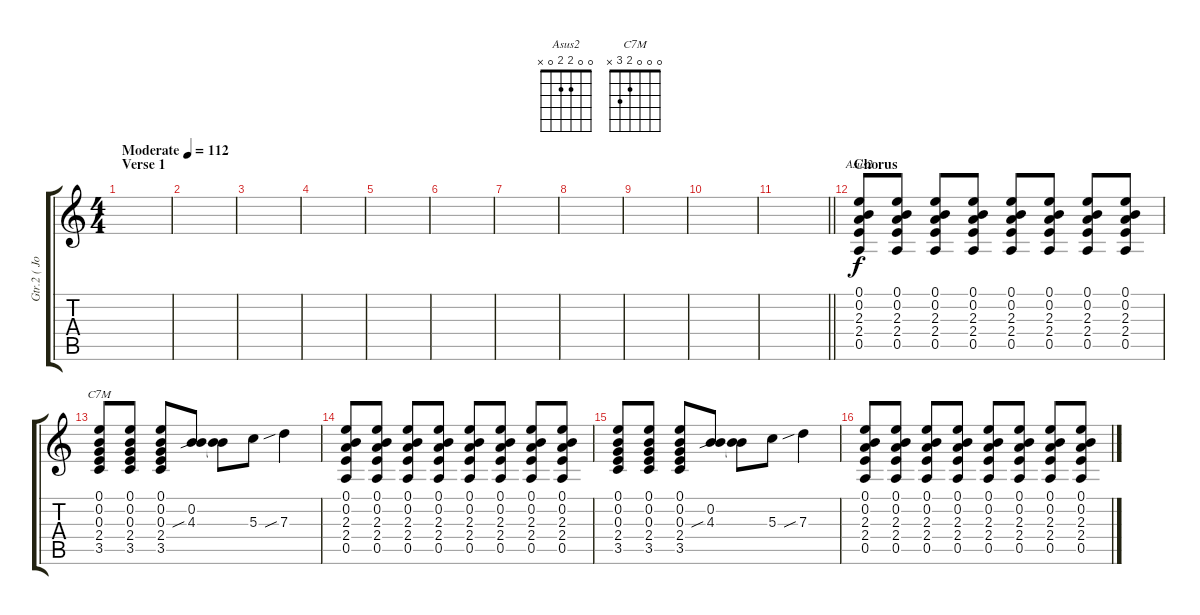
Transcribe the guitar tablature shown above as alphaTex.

\track ("Gtr.2 ( Jonny Greenwood )" "Gtr.2 ( Jo") {instrument distortionguitar}
\staff {score tabs}
\tuning (E4 B3 G3 D3 A2 E2) {hide}
\chord ("Asus2" 0 0 2 2 0 x)
\chord ("C7M" 0 0 0 2 3 x)
\ts (4 4)
\section ("" "Verse 1")
\tempo (112 "Moderate")
\clef g2
\ks c
|
|
|
|
|
|
|
|
|
|
\barLineRight lightlight
|
\section ("" "Chorus")
(0.1 0.2 2.3 2.4 0.5).8{ch "Asus2"} (0.1 0.2 2.3 2.4 0.5).8 (0.1 0.2 2.3 2.4 0.5).8 (0.1 0.2 2.3 2.4 0.5).8 (0.1 0.2 2.3 2.4 0.5).8 (0.1 0.2 2.3 2.4 0.5).8 (0.1 0.2 2.3 2.4 0.5).8 (0.1 0.2 2.3 2.4 0.5).8 |
(0.1 0.2 0.3 2.4 3.5).8{ch "C7M"} (0.1 0.2 0.3 2.4 3.5).8 (0.1 0.2 0.3 2.4 3.5).8 (0.2 4.3{sib}).8 (0.2{t} 4.3{t}).8 5.3.8 7.3{sib}.4 |
(0.1 0.2 2.3 2.4 0.5).8 (0.1 0.2 2.3 2.4 0.5).8 (0.1 0.2 2.3 2.4 0.5).8 (0.1 0.2 2.3 2.4 0.5).8 (0.1 0.2 2.3 2.4 0.5).8 (0.1 0.2 2.3 2.4 0.5).8 (0.1 0.2 2.3 2.4 0.5).8 (0.1 0.2 2.3 2.4 0.5).8 |
(0.1 0.2 0.3 2.4 3.5).8 (0.1 0.2 0.3 2.4 3.5).8 (0.1 0.2 0.3 2.4 3.5).8 (0.2 4.3{sib}).8 (0.2{t} 4.3{t}).8 5.3.8 7.3{sib}.4 |
(0.1 0.2 2.3 2.4 0.5).8 (0.1 0.2 2.3 2.4 0.5).8 (0.1 0.2 2.3 2.4 0.5).8 (0.1 0.2 2.3 2.4 0.5).8 (0.1 0.2 2.3 2.4 0.5).8 (0.1 0.2 2.3 2.4 0.5).8 (0.1 0.2 2.3 2.4 0.5).8 (0.1 0.2 2.3 2.4 0.5).8
